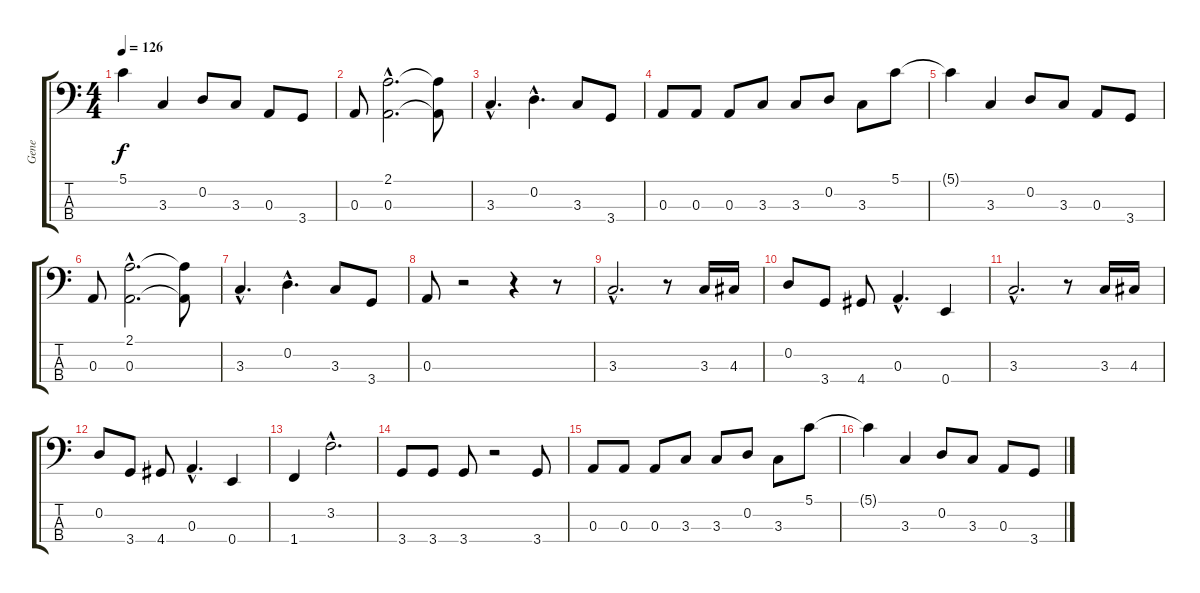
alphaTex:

\track ("Gene " "Gene ") {instrument electricbasspick}
\staff {score tabs}
\tuning (G2 D2 A1 E1) {hide}
\ts (4 4)
\tempo 126
\clef f4
\ks c
5.1{t}.4{dy f} 3.3.4 0.2.8 3.3.8 0.3.8 3.4.8 |
0.3.8 (2.1{hac} 0.3{hac}).2{d} (2.1{t} 0.3{t}).8 |
3.3{hac}.4{d} 0.2{hac}.4{d} 3.3.8 3.4.8 |
0.3.8 0.3.8 0.3.8 3.3.8 3.3.8 0.2.8 3.3.8 5.1.8 |
5.1{t}.4 3.3.4 0.2.8 3.3.8 0.3.8 3.4.8 |
0.3.8 (2.1{hac} 0.3{hac}).2{d} (2.1{t} 0.3{t}).8 |
3.3{hac}.4{d} 0.2{hac}.4{d} 3.3.8 3.4.8 |
0.3.8 r.2 r.4 r.8 |
3.3{hac}.2{d} r.8 3.3.16 4.3.16 |
0.2.8 3.4.8 4.4.8 0.3{hac}.4{d} 0.4.4 |
3.3{hac}.2{d} r.8 3.3.16 4.3.16 |
0.2.8 3.4.8 4.4.8 0.3{hac}.4{d} 0.4.4 |
1.4.4 3.2{hac}.2{d} |
3.4.8 3.4.8 3.4.8 r.2 3.4.8 |
0.3.8 0.3.8 0.3.8 3.3.8 3.3.8 0.2.8 3.3.8 5.1.8 |
5.1{t}.4 3.3.4 0.2.8 3.3.8 0.3.8 3.4.8
